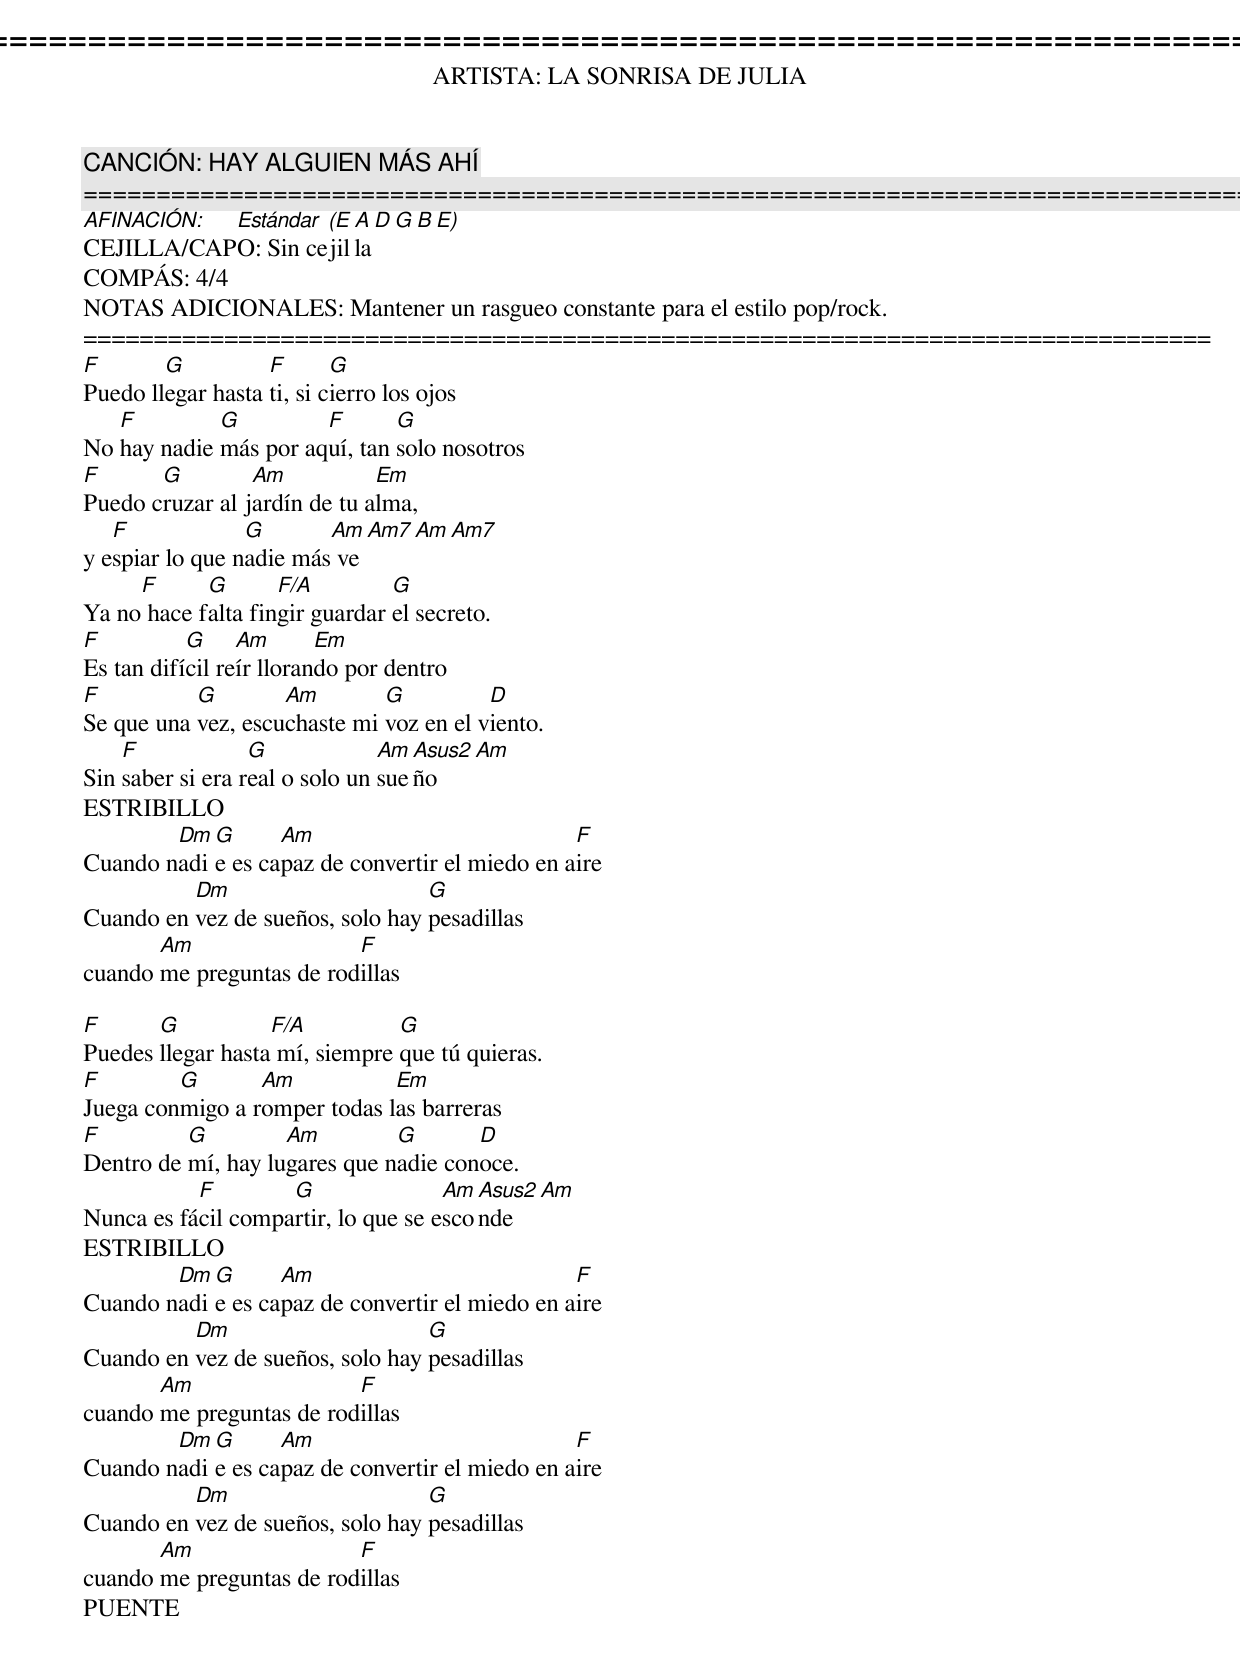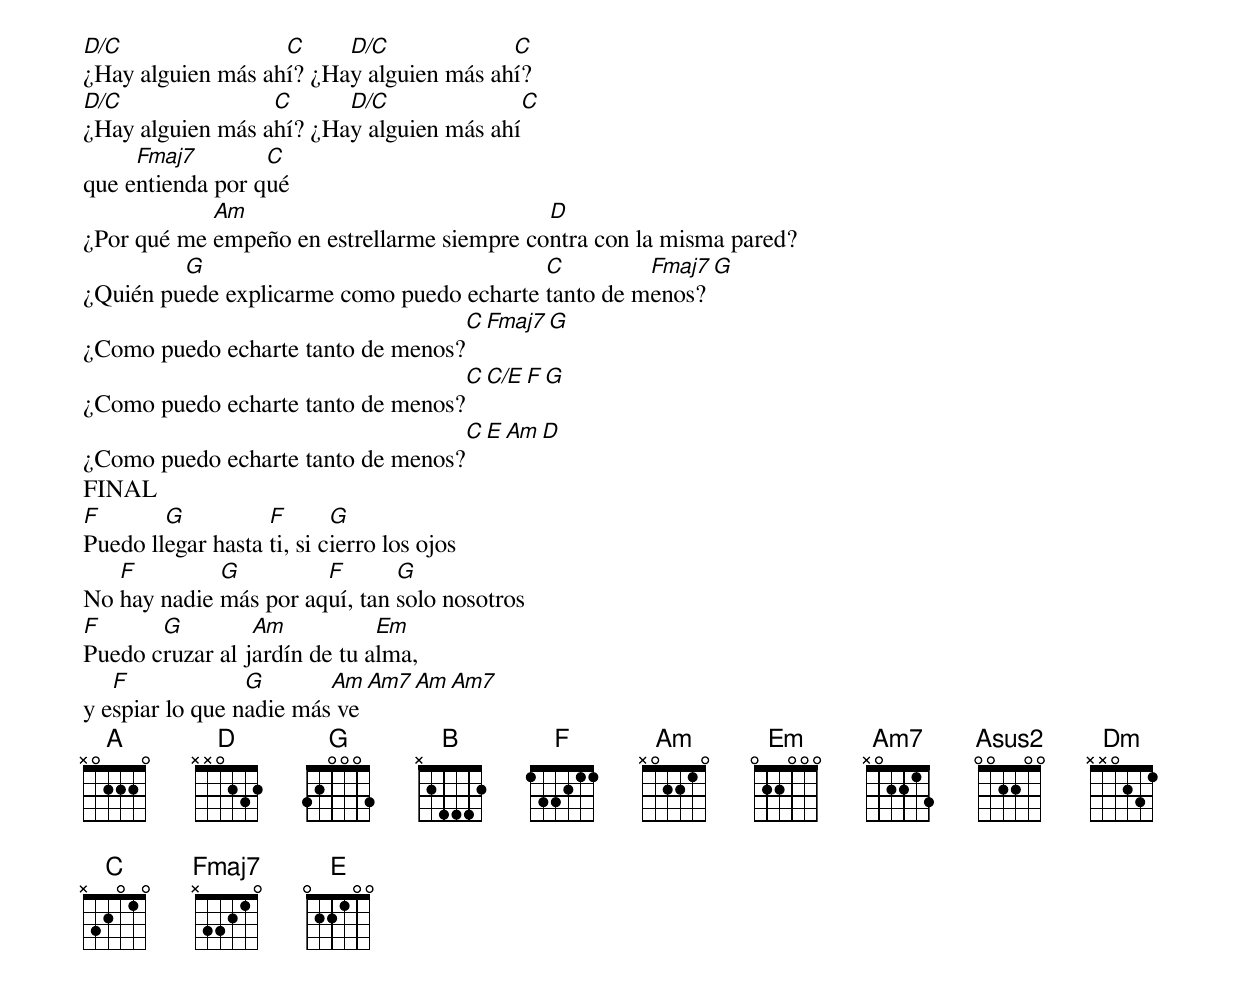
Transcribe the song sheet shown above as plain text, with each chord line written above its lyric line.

================================================================================
ARTISTA: LA SONRISA DE JULIA
CANCIÓN: HAY ALGUIEN MÁS AHÍ
================================================================================
AFINACIÓN: Estándar (E A D G B E)
CEJILLA/CAPO: Sin cejilla
COMPÁS: 4/4
NOTAS ADICIONALES: Mantener un rasgueo constante para el estilo pop/rock.
================================================================================
F       G          F       G
Puedo llegar hasta ti, si cierro los ojos
   F         G         F       G
No hay nadie más por aquí, tan solo nosotros
F      G         Am           Em
Puedo cruzar al jardín de tu alma,
   F             G       Am Am7 Am Am7
y espiar lo que nadie más ve
     F      G       F/A         G
Ya no hace falta fingir guardar el secreto.
F          G     Am       Em
Es tan difícil reír llorando por dentro
F          G        Am        G          D
Se que una vez, escuchaste mi voz en el viento.
    F             G             Am Asus2 Am
Sin saber si era real o solo un sueño
ESTRIBILLO
        Dm G      Am                            F
Cuando nadie es capaz de convertir el miedo en aire
          Dm                      G
Cuando en vez de sueños, solo hay pesadillas
       Am                 F
cuando me preguntas de rodillas

F      G           F/A          G
Puedes llegar hasta mí, siempre que tú quieras.
F        G       Am           Em
Juega conmigo a romper todas las barreras
F         G         Am         G       D
Dentro de mí, hay lugares que nadie conoce.
           F        G                Am Asus2 Am
Nunca es fácil compartir, lo que se esconde
ESTRIBILLO
        Dm G      Am                            F
Cuando nadie es capaz de convertir el miedo en aire
          Dm                      G
Cuando en vez de sueños, solo hay pesadillas
       Am                 F
cuando me preguntas de rodillas
        Dm G      Am                            F
Cuando nadie es capaz de convertir el miedo en aire
          Dm                      G
Cuando en vez de sueños, solo hay pesadillas
       Am                 F
cuando me preguntas de rodillas
PUENTE
D/C                C     D/C             C
¿Hay alguien más ahí? ¿Hay alguien más ahí?
D/C               C      D/C              C
¿Hay alguien más ahí? ¿Hay alguien más ahí
     Fmaj7        C
que entienda por qué
            Am                              D
¿Por qué me empeño en estrellarme siempre contra con la misma pared?
         G                                 C         Fmaj7   G
¿Quién puede explicarme como puedo echarte tanto de menos?
                                      C        Fmaj7   G
¿Como puedo echarte tanto de menos?
                                       C  C/E     F   G
¿Como puedo echarte tanto de menos?
                                       C   E     Am           D
¿Como puedo echarte tanto de menos?
FINAL
F       G          F       G
Puedo llegar hasta ti, si cierro los ojos
   F         G         F       G
No hay nadie más por aquí, tan solo nosotros
F      G         Am           Em
Puedo cruzar al jardín de tu alma,
   F             G       Am Am7 Am Am7
y espiar lo que nadie más ve
